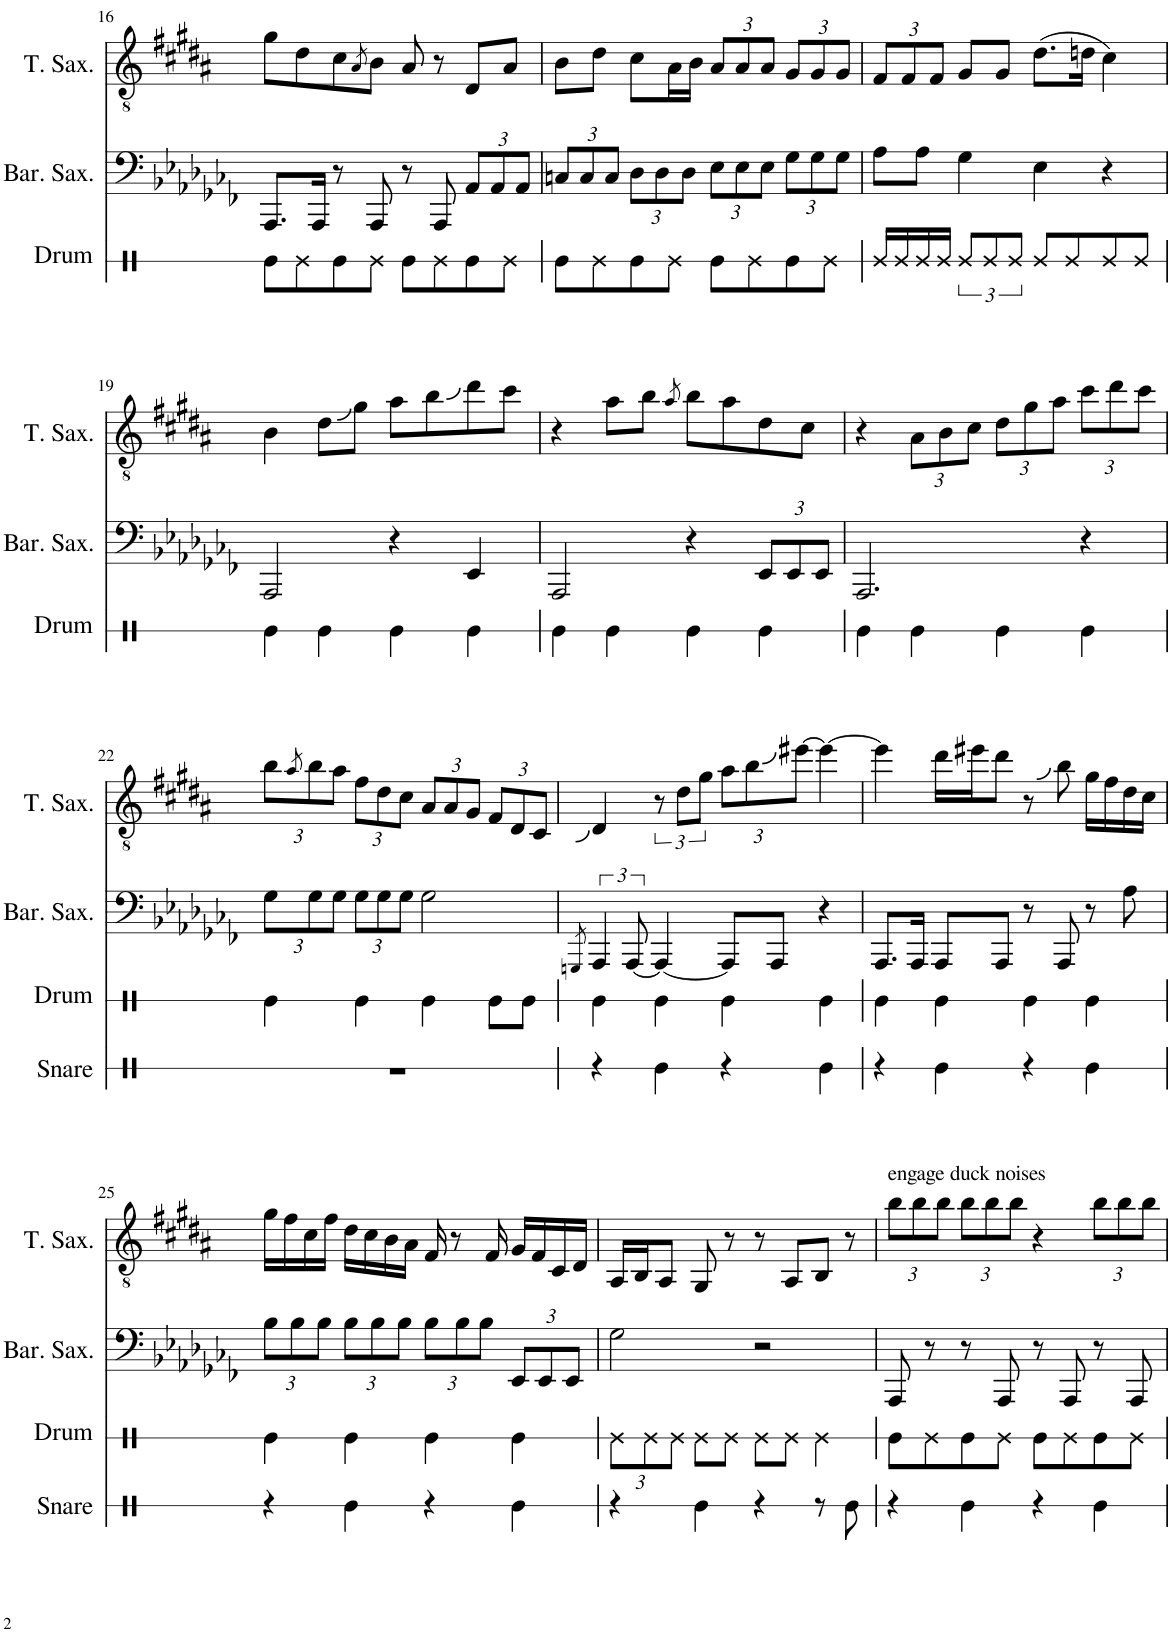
**kern	**kern
*part2	*part1
*staff2	*staff1
*I"Bari Sax	*I"Ten Sax
*I'Bar. Sax.	*I'T. Sax.
!!LO:PB:g=z
*clefF4	*clefGv2
*ITrd12c21	*ITrd8c14
*k[b-e-a-d-g-c-f-]	*k[f#c#g#d#a#]
*M4/4	*M4/4
=16	=16
8.AAA-/L	8g#\L
.	8d#\
16AAA-/Jk	.
8r	8c#\
.	8qA#/
8AAA-/	8B\J
8r	8A#/
8AAA-/	8r
*Xbrackettup	*
12AA-/L	8D#/L
12AA-/	.
.	8A#/J
12AA-/J	.
=17	=17
12Cn/L	8B\L
12C/	.
.	8d#\J
12C/J	.
12D-\L	8c#\L
12D-\	.
.	16A#\L
12D-\J	.
.	16B\JJ
*	*Xbrackettup
12E-\L	12A#/L
12E-\	12A#/
12E-\J	12A#/J
12G-\L	12G#/L
12G-\	12G#/
12G-\J	12G#/J
=18	=18
8A-\L	12F#/L
.	12F#/
8A-\J	.
.	12F#/J
4G-\	8G#/L
.	8G#/J
4E-\	(8.d#\L
.	16dn\Jk
4r	4c#\)
!!LO:LB:g=z
=19	=19
2AAA-/	4B\
.	8d#\L
.	8g#\J
4r	8a#\L
.	8b\
4EE-/	8dd#\
.	8cc#\J
=20	=20
2AAA-/	4r
.	8a#\L
.	8b\J
.	8qa#/
4r	8b\L
.	8a#\
12EE-/L	8d#\
12EE-/	.
.	8c#\J
12EE-/J	.
=21	=21
2.AAA-/	4r
.	12A#\L
.	12B\
.	12c#\J
.	12d#\L
.	12g#\
.	12a#\J
4r	12cc#\L
.	12dd#\
.	12cc#\J
!!LO:LB:g=z
=22	=22
12G-\L	12b\L
.	8qa#/
12G-\	12b\
12G-\J	12a#\J
12G-\L	12f#\L
12G-\	12d#\
12G-\J	12c#\J
2G-\	12A#/L
.	12A#/
.	12G#/J
.	12F#/L
.	12D#/
.	12C#/J
=23	=23
8qGGGn/	.
*brackettup	*
6AAA-/	4D#/
[12AAA-/	.
*	*brackettup
4AAA-/_	12r
.	12d#\L
.	12g#\J
*	*Xbrackettup
8AAA-/L]	12a#\L
.	12b\
8AAA-/J	.
.	[12ee#X\J
4r	4ee#\_
=24	=24
8.AAA-/L	4ee#\]
16AAA-/Jk	.
8AAA-/L	16dd#\LL
.	16ee#X\J
8AAA-/J	8dd#\J
8r	8r
8AAA-/	8b\
8r	16g#\LL
.	16f#\
8A-\	16d#\
.	16c#\JJ
!!LO:LB:g=z
=25	=25
*Xbrackettup	*
12B-\L	16g#\LL
.	16f#\
12B-\	.
.	16c#\
12B-\J	.
.	16f#\JJ
12B-\L	16d#\LL
.	16c#\
12B-\	.
.	16B\
12B-\J	.
.	16A#\JJ
12B-\L	16F#/
.	8r
12B-\	.
12B-\J	.
.	16F#/
12EE-/L	16G#/LL
.	16F#/
12EE-/	.
.	16C#/
12EE-/J	.
.	16D#/JJ
=26	=26
2G-\	16AA#/LL
.	16BB/J
.	8AA#/J
.	8GG#/
.	8r
2r	8r
.	8AA#/L
.	8BB/J
.	8r
=27	=27
!	!LO:TX:a:t=engage duck noises
8AAA-/	12b\L
.	12b\
8r	.
.	12b\J
8r	12b\L
.	12b\
8AAA-/	.
.	12b\J
8r	4r
8AAA-/	.
8r	12b\L
.	12b\
8AAA-/	.
.	12b\J
=	=
*-	*-
